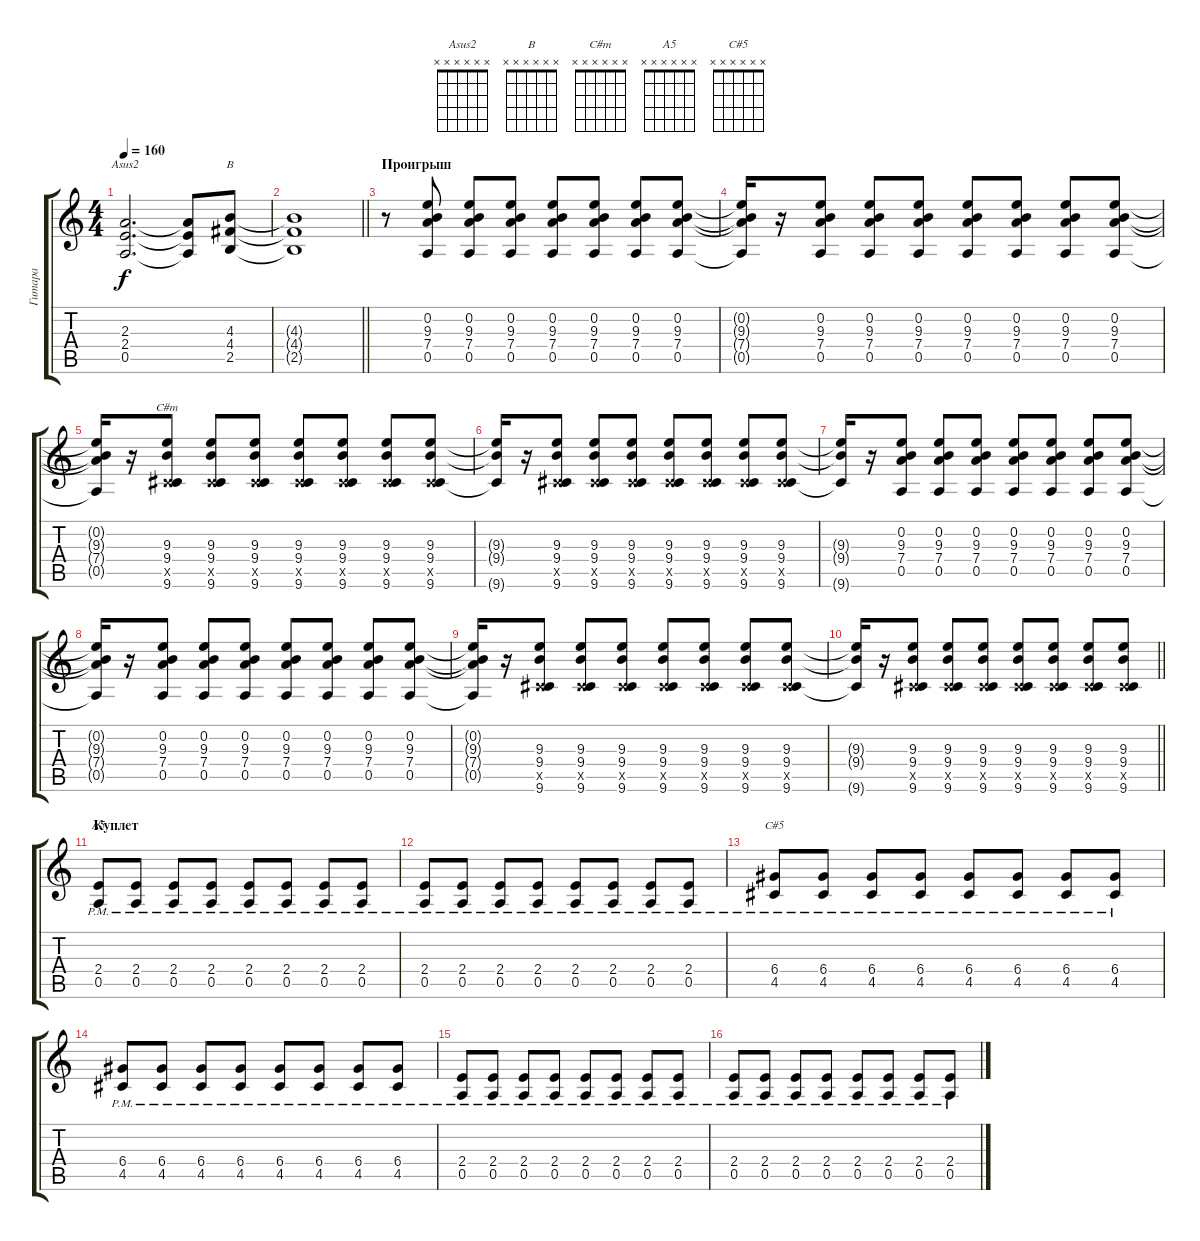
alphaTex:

\track ("Гитара" "Гитара") {instrument distortionguitar}
\staff {score tabs}
\tuning (E4 B3 G3 D3 A2 E2) {hide}
\chord ("Asus2" x x x x x x)
\chord ("B" x x x x x x)
\chord ("C#m" x x x x x x)
\chord ("A5" x x x x x x)
\chord ("C#5" x x x x x x)
\ts (4 4)
\tempo 160
\clef g2
\ks c
(2.3 2.4 0.5).2{d ch "Asus2" dy f} (2.3{t} 2.4{t} 0.5{t}).8 (4.3 4.4 2.5).8{ch "B"} |
\barLineRight lightlight
(4.3{t} 4.4{t} 2.5{t}).1 |
\section ("" "Проигрыш")
r.8 (0.2 9.3 7.4 0.5).8 (0.2 9.3 7.4 0.5).8 (0.2 9.3 7.4 0.5).8 (0.2 9.3 7.4 0.5).8 (0.2 9.3 7.4 0.5).8 (0.2 9.3 7.4 0.5).8 (0.2 9.3 7.4 0.5).8 |
(0.2{t} 9.3{t} 7.4{t} 0.5{t}).16 r.16 (0.2 9.3 7.4 0.5).8 (0.2 9.3 7.4 0.5).8 (0.2 9.3 7.4 0.5).8 (0.2 9.3 7.4 0.5).8 (0.2 9.3 7.4 0.5).8 (0.2 9.3 7.4 0.5).8 (0.2 9.3 7.4 0.5).8 |
(0.2{t} 9.3{t} 7.4{t} 0.5{t}).16 r.16 (9.3 9.4 4.5{x} 9.6).8{ch "C#m"} (9.3 9.4 4.5{x} 9.6).8 (9.3 9.4 4.5{x} 9.6).8 (9.3 9.4 4.5{x} 9.6).8 (9.3 9.4 4.5{x} 9.6).8 (9.3 9.4 4.5{x} 9.6).8 (9.3 9.4 4.5{x} 9.6).8 |
(9.3{t} 9.4{t} 9.6{t}).16 r.16 (9.3 9.4 4.5{x} 9.6).8 (9.3 9.4 4.5{x} 9.6).8 (9.3 9.4 4.5{x} 9.6).8 (9.3 9.4 4.5{x} 9.6).8 (9.3 9.4 4.5{x} 9.6).8 (9.3 9.4 4.5{x} 9.6).8 (9.3 9.4 4.5{x} 9.6).8 |
(9.3{t} 9.4{t} 9.6{t}).16 r.16 (0.2 9.3 7.4 0.5).8 (0.2 9.3 7.4 0.5).8 (0.2 9.3 7.4 0.5).8 (0.2 9.3 7.4 0.5).8 (0.2 9.3 7.4 0.5).8 (0.2 9.3 7.4 0.5).8 (0.2 9.3 7.4 0.5).8 |
(0.2{t} 9.3{t} 7.4{t} 0.5{t}).16 r.16 (0.2 9.3 7.4 0.5).8 (0.2 9.3 7.4 0.5).8 (0.2 9.3 7.4 0.5).8 (0.2 9.3 7.4 0.5).8 (0.2 9.3 7.4 0.5).8 (0.2 9.3 7.4 0.5).8 (0.2 9.3 7.4 0.5).8 |
(0.2{t} 9.3{t} 7.4{t} 0.5{t}).16 r.16 (9.3 9.4 4.5{x} 9.6).8 (9.3 9.4 4.5{x} 9.6).8 (9.3 9.4 4.5{x} 9.6).8 (9.3 9.4 4.5{x} 9.6).8 (9.3 9.4 4.5{x} 9.6).8 (9.3 9.4 4.5{x} 9.6).8 (9.3 9.4 4.5{x} 9.6).8 |
\barLineRight lightlight
(9.3{t} 9.4{t} 9.6{t}).16 r.16 (9.3 9.4 4.5{x} 9.6).8 (9.3 9.4 4.5{x} 9.6).8 (9.3 9.4 4.5{x} 9.6).8 (9.3 9.4 4.5{x} 9.6).8 (9.3 9.4 4.5{x} 9.6).8 (9.3 9.4 4.5{x} 9.6).8 (9.3 9.4 4.5{x} 9.6).8 |
\section ("" "Куплет")
(2.4{pm} 0.5).8{ch "A5"} (2.4{pm} 0.5).8 (2.4{pm} 0.5).8 (2.4{pm} 0.5).8 (2.4{pm} 0.5).8 (2.4{pm} 0.5).8 (2.4{pm} 0.5).8 (2.4{pm} 0.5).8 |
(2.4{pm} 0.5).8 (2.4{pm} 0.5).8 (2.4{pm} 0.5).8 (2.4{pm} 0.5).8 (2.4{pm} 0.5).8 (2.4{pm} 0.5).8 (2.4{pm} 0.5).8 (2.4{pm} 0.5).8 |
(6.4{pm} 4.5{pm}).8{ch "C#5"} (6.4{pm} 4.5{pm}).8 (6.4{pm} 4.5{pm}).8 (6.4{pm} 4.5{pm}).8 (6.4{pm} 4.5{pm}).8 (6.4{pm} 4.5{pm}).8 (6.4{pm} 4.5{pm}).8 (6.4{pm} 4.5{pm}).8 |
(6.4{pm} 4.5{pm}).8 (6.4{pm} 4.5{pm}).8 (6.4{pm} 4.5{pm}).8 (6.4{pm} 4.5{pm}).8 (6.4{pm} 4.5{pm}).8 (6.4{pm} 4.5{pm}).8 (6.4{pm} 4.5{pm}).8 (6.4{pm} 4.5{pm}).8 |
(2.4{pm} 0.5).8 (2.4{pm} 0.5).8 (2.4{pm} 0.5).8 (2.4{pm} 0.5).8 (2.4{pm} 0.5).8 (2.4{pm} 0.5).8 (2.4{pm} 0.5).8 (2.4{pm} 0.5).8 |
(2.4{pm} 0.5).8 (2.4{pm} 0.5).8 (2.4{pm} 0.5).8 (2.4{pm} 0.5).8 (2.4{pm} 0.5).8 (2.4{pm} 0.5).8 (2.4{pm} 0.5).8 (2.4{pm} 0.5).8
